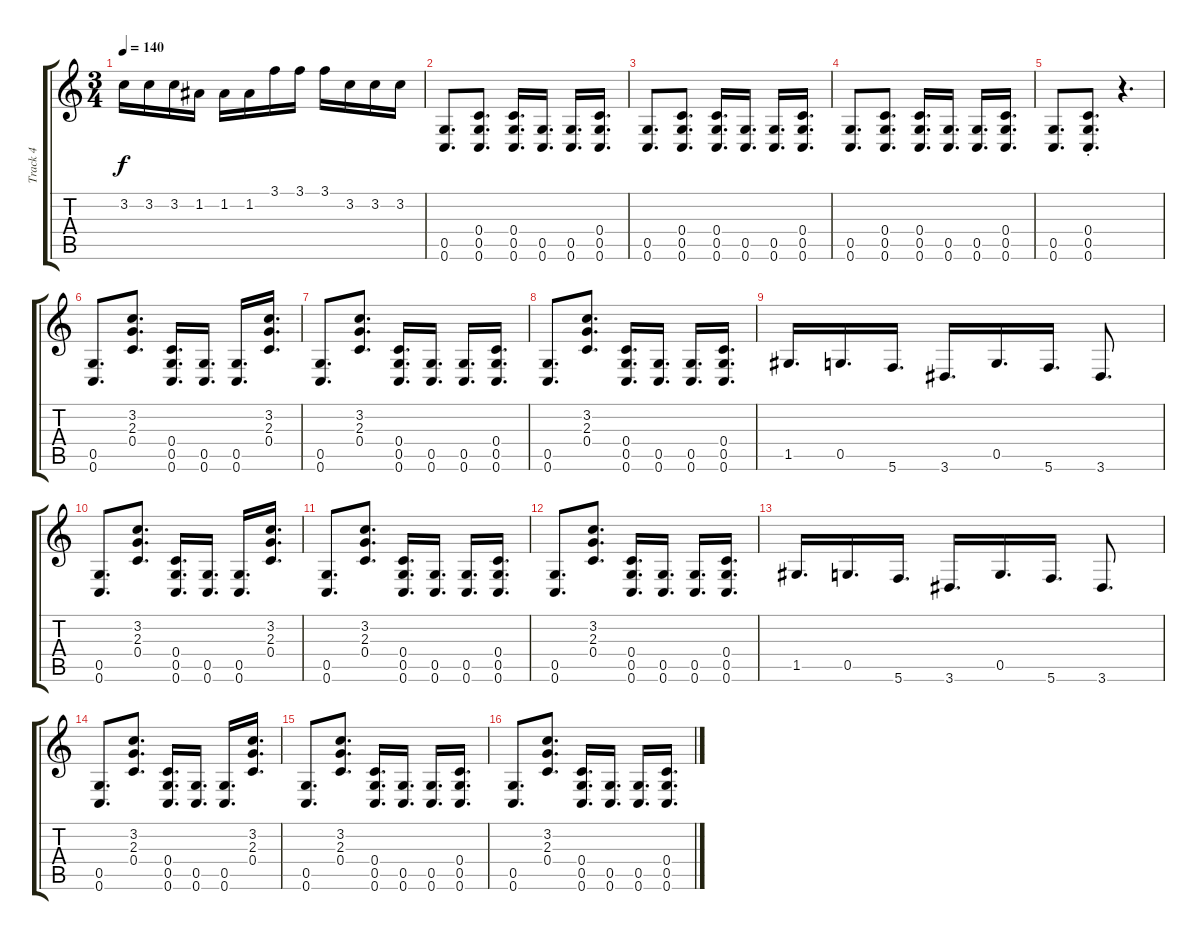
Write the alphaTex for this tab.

\track ("Track 4" "Track 4") {instrument overdrivenguitar}
\staff {score tabs}
\tuning (D4 A3 F3 C3 G2 C2) {hide}
\ts (3 4)
\tempo 140
\clef g2
\ks c
3.2.16{dy f} 3.2.16 3.2.16 1.2.16 1.2.16 1.2.16 3.1.16 3.1.16 3.1.16 3.2.16 3.2.16 3.2.16 |
(0.5 0.6).8{d} (0.4 0.5 0.6).8{d} (0.4 0.5 0.6).16{d} (0.5 0.6).16{d} (0.5 0.6).16{d} (0.4 0.5 0.6).16{d} |
(0.5 0.6).8{d} (0.4 0.5 0.6).8{d} (0.4 0.5 0.6).16{d} (0.5 0.6).16{d} (0.5 0.6).16{d} (0.4 0.5 0.6).16{d} |
(0.5 0.6).8{d} (0.4 0.5 0.6).8{d} (0.4 0.5 0.6).16{d} (0.5 0.6).16{d} (0.5 0.6).16{d} (0.4 0.5 0.6).16{d} |
(0.5 0.6).8{d} (0.4{st} 0.5{st} 0.6{st}).8{d} r.4{d} |
(0.5 0.6).8{d} (3.2 2.3 0.4).8{d} (0.4 0.5 0.6).16{d} (0.5 0.6).16{d} (0.5 0.6).16{d} (3.2 2.3 0.4).16{d} |
(0.5 0.6).8{d} (3.2 2.3 0.4).8{d} (0.4 0.5 0.6).16{d} (0.5 0.6).16{d} (0.5 0.6).16{d} (0.4 0.5 0.6).16{d} |
(0.5 0.6).8{d} (3.2 2.3 0.4).8{d} (0.4 0.5 0.6).16{d} (0.5 0.6).16{d} (0.5 0.6).16{d} (0.4 0.5 0.6).16{d} |
1.5.16{d} 0.5.16{d} 5.6.16{d} 3.6.16{d} 0.5.16{d} 5.6.16{d} 3.6.8{d} |
(0.5 0.6).8{d} (3.2 2.3 0.4).8{d} (0.4 0.5 0.6).16{d} (0.5 0.6).16{d} (0.5 0.6).16{d} (3.2 2.3 0.4).16{d} |
(0.5 0.6).8{d} (3.2 2.3 0.4).8{d} (0.4 0.5 0.6).16{d} (0.5 0.6).16{d} (0.5 0.6).16{d} (0.4 0.5 0.6).16{d} |
(0.5 0.6).8{d} (3.2 2.3 0.4).8{d} (0.4 0.5 0.6).16{d} (0.5 0.6).16{d} (0.5 0.6).16{d} (0.4 0.5 0.6).16{d} |
1.5.16{d} 0.5.16{d} 5.6.16{d} 3.6.16{d} 0.5.16{d} 5.6.16{d} 3.6.8{d} |
(0.5 0.6).8{d} (3.2 2.3 0.4).8{d} (0.4 0.5 0.6).16{d} (0.5 0.6).16{d} (0.5 0.6).16{d} (3.2 2.3 0.4).16{d} |
(0.5 0.6).8{d} (3.2 2.3 0.4).8{d} (0.4 0.5 0.6).16{d} (0.5 0.6).16{d} (0.5 0.6).16{d} (0.4 0.5 0.6).16{d} |
(0.5 0.6).8{d} (3.2 2.3 0.4).8{d} (0.4 0.5 0.6).16{d} (0.5 0.6).16{d} (0.5 0.6).16{d} (0.4 0.5 0.6).16{d}
